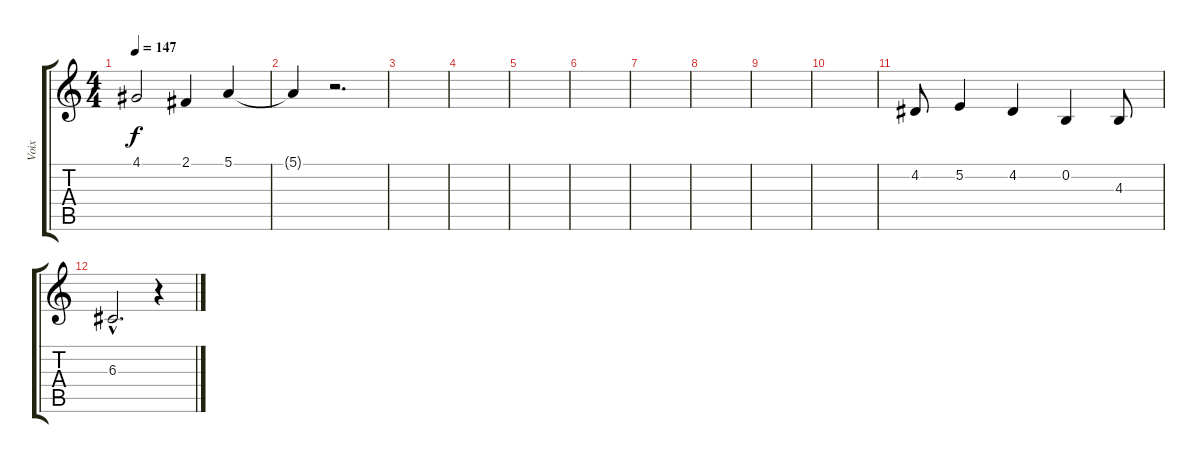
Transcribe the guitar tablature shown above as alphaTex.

\track ("Voix" "Voix") {instrument sopranosax}
\staff {score tabs}
\tuning (E4 B3 G3 D3 A2 E2) {hide}
\ts (4 4)
\tempo 147
\clef g2
\ks c
4.1.2{dy f} 2.1.4 5.1.4 |
5.1{t}.4 r.2{d} |
|
|
|
|
|
|
|
|
4.2.8 5.2.4 4.2.4 0.2.4 4.3.8 |
6.3{hac}.2{d} r.4
